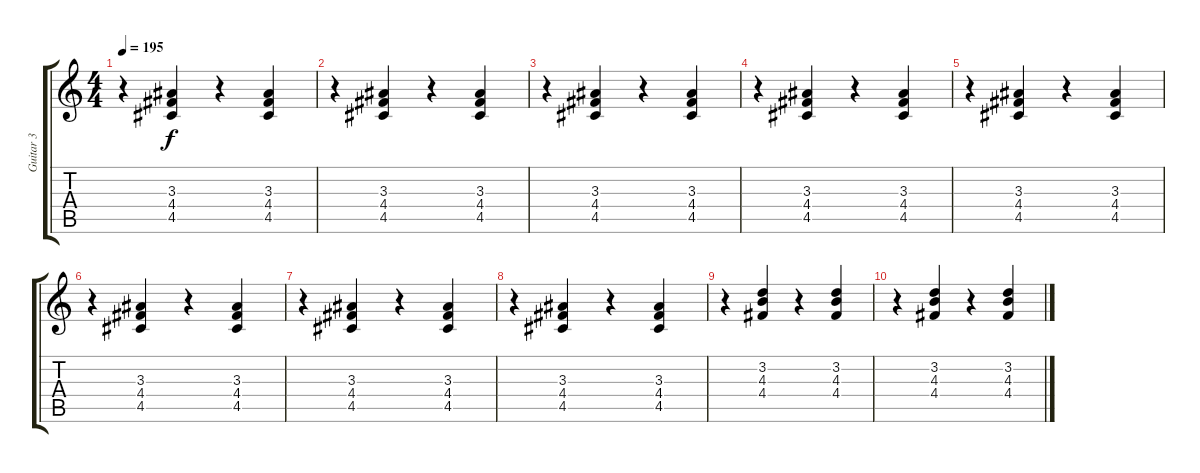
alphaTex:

\track ("Guitar 3" "Guitar 3") {instrument overdrivenguitar}
\staff {score tabs}
\tuning (E4 B3 G3 D3 A2 E2) {hide}
\ts (4 4)
\tempo 195
\clef g2
\ks c
r.4{dy f} (3.3 4.4 4.5).4 r.4 (3.3 4.4 4.5).4 |
r.4 (3.3 4.4 4.5).4 r.4 (3.3 4.4 4.5).4 |
r.4 (3.3 4.4 4.5).4 r.4 (3.3 4.4 4.5).4 |
r.4 (3.3 4.4 4.5).4 r.4 (3.3 4.4 4.5).4 |
r.4 (3.3 4.4 4.5).4 r.4 (3.3 4.4 4.5).4 |
r.4 (3.3 4.4 4.5).4 r.4 (3.3 4.4 4.5).4 |
r.4 (3.3 4.4 4.5).4 r.4 (3.3 4.4 4.5).4 |
r.4 (3.3 4.4 4.5).4 r.4 (3.3 4.4 4.5).4 |
r.4 (3.2 4.3 4.4).4 r.4 (3.2 4.3 4.4).4 |
r.4 (3.2 4.3 4.4).4 r.4 (3.2 4.3 4.4).4
